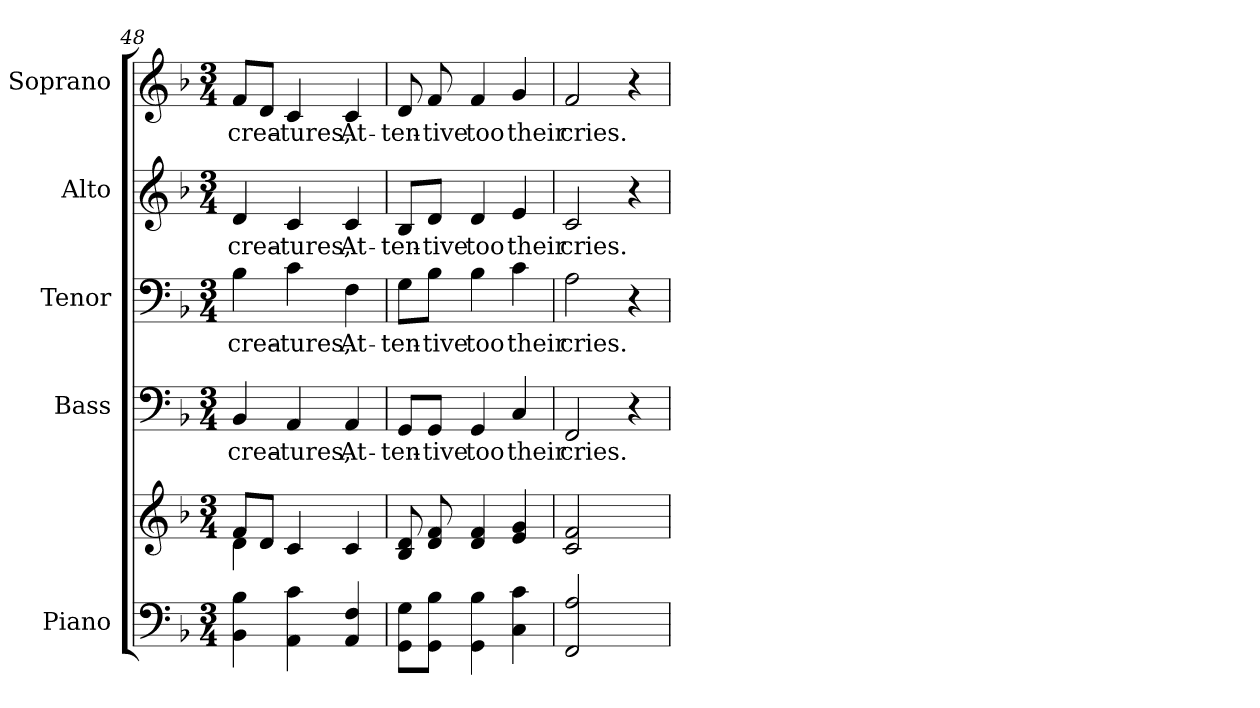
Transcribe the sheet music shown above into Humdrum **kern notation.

**kern	**kern	**kern	**text	**kern	**text	**kern	**text	**kern	**text
*part5	*part5	*part4	*part4	*part3	*part3	*part2	*part2	*part1	*part1
*staff6	*staff5	*staff4	*staff4	*staff3	*staff3	*staff2	*staff2	*staff1	*staff1
*I"Piano	*	*I"Bass	*	*I"Tenor	*	*I"Alto	*	*I"Soprano	*
*I'Pno.	*	*I'B.	*	*I'T.	*	*I'A.	*	*I'S.	*
*clefF4	*clefG2	*clefF4	*	*clefF4	*	*clefG2	*	*clefG2	*
*k[b-]	*k[b-]	*k[b-]	*	*k[b-]	*	*k[b-]	*	*k[b-]	*
*F:	*F:	*F:	*	*F:	*	*F:	*	*F:	*
*M3/4	*M3/4	*M3/4	*	*M3/4	*	*M3/4	*	*M3/4	*
=48	=48	=48	=48	=48	=48	=48	=48	=48	=48
*	*^	*	*	*	*	*	*	*	*
!	!	!	!	!LO:LY:b:color=#000000	!	!	!	!	!	!
!	!	!	!	!	!	!LO:LY:b:color=#000000	!	!	!	!
!	!	!	!	!	!	!	!	!LO:LY:b:color=#000000	!	!
!	!	!	!	!	!	!	!	!	!	!LO:LY:b:color=#000000
4BB-i\ 4B-i	8fi/L	4di\	4BB-i/	crea-	4B-i\	crea-	4di/	crea-	8fi/L	crea-
.	8di/J	.	.	.	.	.	.	.	8di/J	.
!	!	!	!	!LO:LY:b:color=#000000	!	!	!	!	!	!
!	!	!	!	!	!	!LO:LY:b:color=#000000	!	!	!	!
!	!	!	!	!	!	!	!	!LO:LY:b:color=#000000	!	!
!	!	!	!	!	!	!	!	!	!	!LO:LY:b:color=#000000
4AAi\ 4ci	4ci/	4ryy	4AAi/	-tures,	4ci\	-tures,	4ci/	-tures,	4ci/	-tures,
!	!	!	!	!LO:LY:b:color=#000000	!	!	!	!	!	!
!	!	!	!	!	!	!LO:LY:b:color=#000000	!	!	!	!
!	!	!	!	!	!	!	!	!LO:LY:b:color=#000000	!	!
!	!	!	!	!	!	!	!	!	!	!LO:LY:b:color=#000000
4AAi/ 4Fi	4ci/	4ryy	4AAi/	At-	4Fi\	At-	4ci/	At-	4ci/	At-
*	*v	*v	*	*	*	*	*	*	*	*
!!LO:PB:g=z
=49	=49	=49	=49	=49	=49	=49	=49	=49	=49
*	*^	*	*	*	*	*	*	*	*
!	!	!	!	!LO:LY:b:color=#000000	!	!	!	!	!	!
*	*v	*v	*	*	*	*	*	*	*	*
*	*^	*	*	*	*	*	*	*	*
!	!	!	!	!	!	!LO:LY:b:color=#000000	!	!	!	!
*	*v	*v	*	*	*	*	*	*	*	*
*	*^	*	*	*	*	*	*	*	*
!	!	!	!	!	!	!	!	!LO:LY:b:color=#000000	!	!
*	*v	*v	*	*	*	*	*	*	*	*
*	*^	*	*	*	*	*	*	*	*
!	!	!	!	!	!	!	!	!	!	!LO:LY:b:color=#000000
*	*v	*v	*	*	*	*	*	*	*	*
8GGi\ 8Gi\L	8B-i/ 8di	8GGi/L	-ten-	8Gi\L	-ten-	8B-i/L	-ten-	8di/	-ten-
!	!	!	!LO:LY:b:color=#000000	!	!	!	!	!	!
!	!	!	!	!	!LO:LY:b:color=#000000	!	!	!	!
!	!	!	!	!	!	!	!LO:LY:b:color=#000000	!	!
!	!	!	!	!	!	!	!	!	!LO:LY:b:color=#000000
8GGi\ 8B-i\J	8di/ 8fi	8GGi/J	-tive	8B-i\J	-tive	8di/J	-tive	8fi/	-tive
!	!	!	!LO:LY:b:color=#000000	!	!	!	!	!	!
!	!	!	!	!	!LO:LY:b:color=#000000	!	!	!	!
!	!	!	!	!	!	!	!LO:LY:b:color=#000000	!	!
!	!	!	!	!	!	!	!	!	!LO:LY:b:color=#000000
4GGi\ 4B-i	4di/ 4fi	4GGi/	too	4B-i\	too	4di/	too	4fi/	too
!	!	!	!LO:LY:b:color=#000000	!	!	!	!	!	!
!	!	!	!	!	!LO:LY:b:color=#000000	!	!	!	!
!	!	!	!	!	!	!	!LO:LY:b:color=#000000	!	!
!	!	!	!	!	!	!	!	!	!LO:LY:b:color=#000000
4Ci\ 4ci	4ei/ 4gi	4Ci/	their	4ci\	their	4ei/	their	4gi/	their
=50	=50	=50	=50	=50	=50	=50	=50	=50	=50
!	!	!	!LO:LY:b:color=#000000	!	!	!	!	!	!
!	!	!	!	!	!LO:LY:b:color=#000000	!	!	!	!
!	!	!	!	!	!	!	!LO:LY:b:color=#000000	!	!
!	!	!	!	!	!	!	!	!	!LO:LY:b:color=#000000
2FFi/ 2Ai	2ci/ 2fi	2FFi/	cries.	2Ai\	cries.	2ci/	cries.	2fi/	cries.
4ryy	4ryy	4r	.	4r	.	4r	.	4r	.
=	=	=	=	=	=	=	=	=	=
*-	*-	*-	*-	*-	*-	*-	*-	*-	*-
